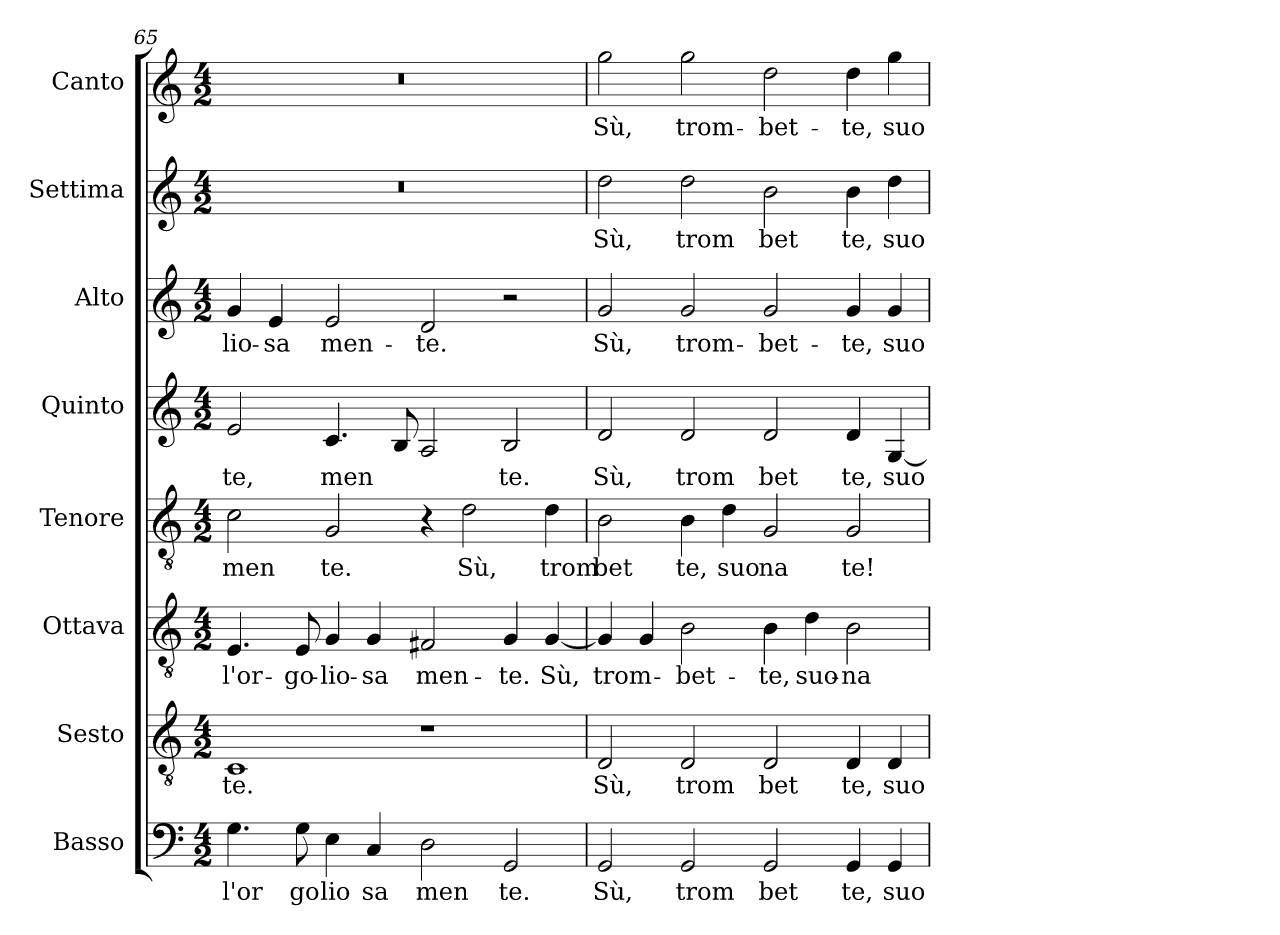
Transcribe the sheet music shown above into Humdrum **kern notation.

**kern	**text	**kern	**text	**kern	**text	**kern	**text	**kern	**text	**kern	**text	**kern	**text	**kern	**text
*part8	*part8	*part7	*part7	*part6	*part6	*part5	*part5	*part4	*part4	*part3	*part3	*part2	*part2	*part1	*part1
*staff8	*staff8	*staff7	*staff7	*staff6	*staff6	*staff5	*staff5	*staff4	*staff4	*staff3	*staff3	*staff2	*staff2	*staff1	*staff1
*I"Basso	*	*I"Sesto	*	*I"Ottava	*	*I"Tenore	*	*I"Quinto	*	*I"Alto	*	*I"Settima	*	*I"Canto	*
*I'Basso	*	*I'Sesto	*	*I'Ottava	*	*I'Tenore	*	*I'Quinto	*	*I'Alto	*	*I'Settima	*	*I'Canto	*
!!LO:LB:g=z
*clefF4	*	*clefGv2	*	*clefGv2	*	*clefGv2	*	*clefG2	*	*clefG2	*	*clefG2	*	*clefG2	*
*M4/2	*	*M4/2	*	*M4/2	*	*M4/2	*	*M4/2	*	*M4/2	*	*M4/2	*	*M4/2	*
=65	=65	=65	=65	=65	=65	=65	=65	=65	=65	=65	=65	=65	=65	=65	=65
!	!LO:LY:b:cj	!	!LO:LY:b:cj	!	!LO:LY:b:cj	!	!LO:LY:b:cj	!	!LO:LY:b:cj	!	!LO:LY:b:cj	!	!	!	!
4.G\	l'or	1C	te.	4.E/	l'or-	2c\	men	2e/	te,	4g/	lio-	0r	.	0r	.
!	!	!	!	!	!	!	!	!	!	!	!LO:LY:b:cj	!	!	!	!
.	.	.	.	.	.	.	.	.	.	4e/	-sa	.	.	.	.
!	!LO:LY:b:cj	!	!	!	!LO:LY:b:cj	!	!	!	!	!	!	!	!	!	!
8G\	go	.	.	8E/	-go-	.	.	.	.	.	.	.	.	.	.
!	!LO:LY:b:cj	!	!	!	!LO:LY:b:cj	!	!LO:LY:b:cj	!	!LO:LY:b	!	!LO:LY:b:cj	!	!	!	!
4E\	lio	.	.	4G/	-lio-	2G/	te.	4.c/	men	2e/	men-	.	.	.	.
!	!LO:LY:b:cj	!	!	!	!LO:LY:b:cj	!	!	!	!	!	!	!	!	!	!
4C/	sa	.	.	4G/	-sa	.	.	.	.	.	.	.	.	.	.
.	.	.	.	.	.	.	.	8B/	.	.	.	.	.	.	.
!	!LO:LY:b:cj	!	!	!	!LO:LY:b:cj	!	!	!	!	!	!LO:LY:b:cj	!	!	!	!
2D\	men	1r	.	2F#X/	men-	4r	.	2A/	.	2d/	-te.	.	.	.	.
!	!	!	!	!	!	!	!LO:LY:b:cj	!	!	!	!	!	!	!	!
.	.	.	.	.	.	2d\	Sù,	.	.	.	.	.	.	.	.
!	!LO:LY:b:cj	!	!	!	!LO:LY:b:cj	!	!	!	!LO:LY:b:cj	!	!	!	!	!	!
2GG/	te.	.	.	4G/	-te.	.	.	2B/	te.	2r	.	.	.	.	.
!	!	!	!	!	!LO:LY:b	!	!LO:LY:b:cj	!	!	!	!	!	!	!	!
.	.	.	.	[<4G/	Sù,	4d\	trom	.	.	.	.	.	.	.	.
=66	=66	=66	=66	=66	=66	=66	=66	=66	=66	=66	=66	=66	=66	=66	=66
!	!LO:LY:b:cj	!	!LO:LY:b:cj	!	!LO:LY:b	!	!LO:LY:b:cj	!	!LO:LY:b:cj	!	!LO:LY:b:cj	!	!LO:LY:b:cj	!	!LO:LY:b:cj
2GG/	Sù,	2D/	Sù,	4G/]	trom-	2B\	bet	2d/	Sù,	2g/	Sù,	2dd\	Sù,	2gg\	Sù,
.	.	.	.	4G/	.	.	.	.	.	.	.	.	.	.	.
!	!LO:LY:b:cj	!	!LO:LY:b:cj	!	!LO:LY:b:cj	!	!LO:LY:b:cj	!	!LO:LY:b:cj	!	!LO:LY:b:cj	!	!LO:LY:b:cj	!	!LO:LY:b:cj
2GG/	trom	2D/	trom	2B\	-bet-	4B\	te,	2d/	trom	2g/	trom-	2dd\	trom	2gg\	trom-
!	!	!	!	!	!	!	!LO:LY:b:cj	!	!	!	!	!	!	!	!
.	.	.	.	.	.	4d\	suo	.	.	.	.	.	.	.	.
!	!LO:LY:b:cj	!	!LO:LY:b:cj	!	!LO:LY:b:cj	!	!LO:LY:b:cj	!	!LO:LY:b:cj	!	!LO:LY:b:cj	!	!LO:LY:b:cj	!	!LO:LY:b:cj
2GG/	bet	2D/	bet	4B\	-te,	2G/	na	2d/	bet	2g/	-bet-	2b\	bet	2dd\	-bet-
!	!	!	!	!	!LO:LY:b:cj	!	!	!	!	!	!	!	!	!	!
.	.	.	.	4d\	suo-	.	.	.	.	.	.	.	.	.	.
!	!LO:LY:b:cj	!	!LO:LY:b:cj	!	!LO:LY:b:cj	!	!LO:LY:b:cj	!	!LO:LY:b:cj	!	!LO:LY:b:cj	!	!LO:LY:b:cj	!	!LO:LY:b:cj
4GG/	te,	4D/	te,	2B\	-na-	2G/	te!	4d/	te,	4g/	-te,	4b\	te,	4dd\	-te,
!	!LO:LY:b:cj	!	!LO:LY:b:cj	!	!	!	!	!	!LO:LY:b	!	!LO:LY:b:cj	!	!LO:LY:b:cj	!	!LO:LY:b:cj
4GG/	suo	4D/	suo	.	.	.	.	[<4G/	suo	4g/	suo-	4dd\	suo	4gg\	suo-
=	=	=	=	=	=	=	=	=	=	=	=	=	=	=	=
*-	*-	*-	*-	*-	*-	*-	*-	*-	*-	*-	*-	*-	*-	*-	*-
